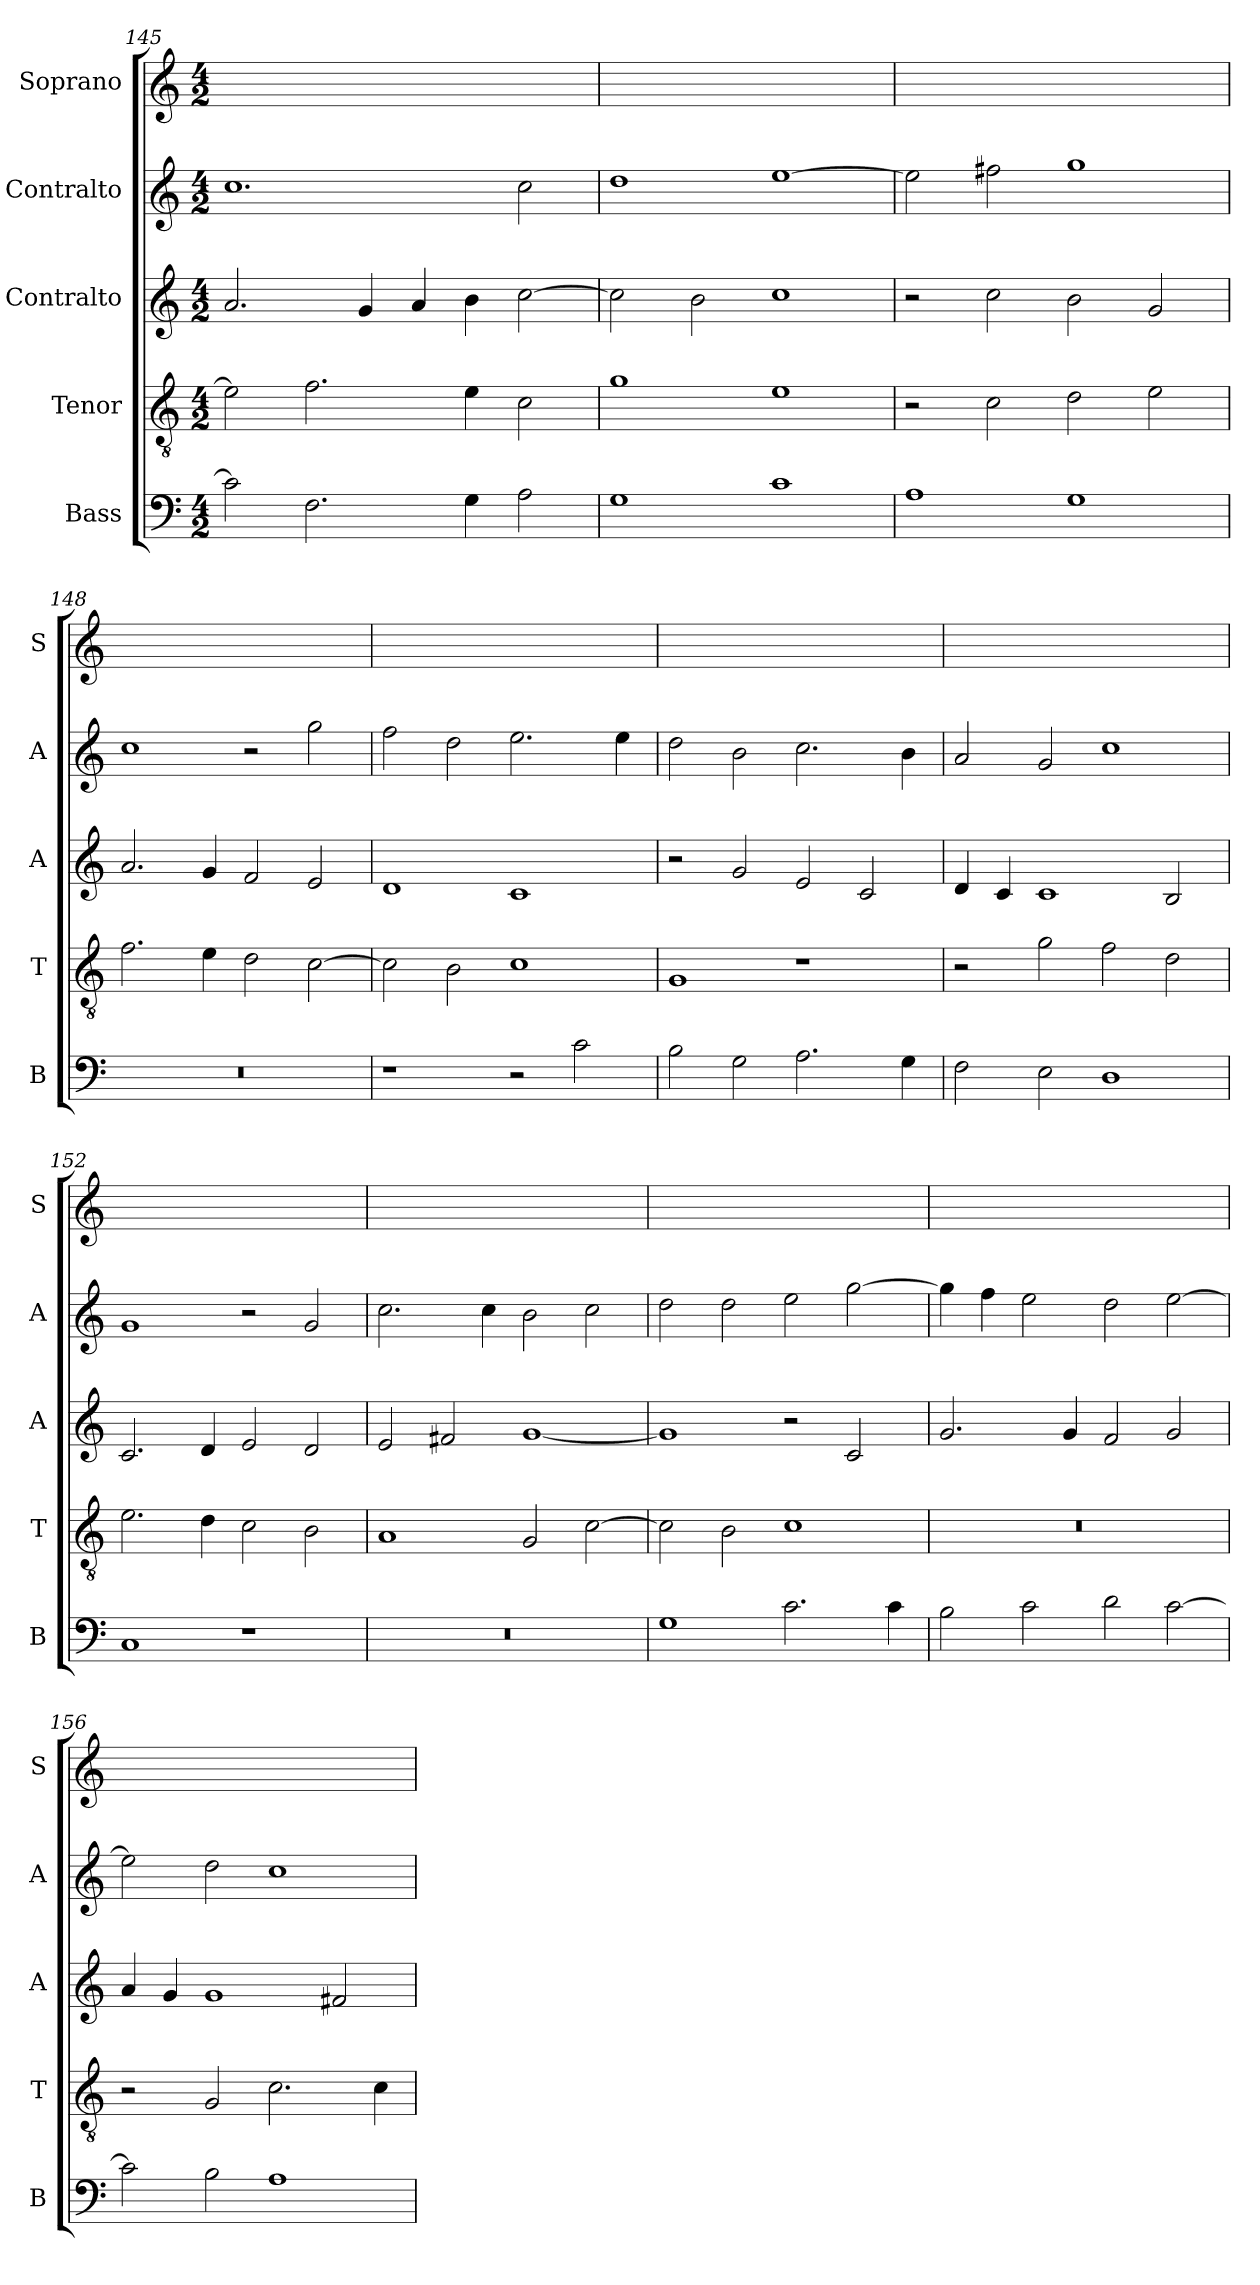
**kern	**kern	**kern	**kern	**kern
*part5	*part4	*part3	*part2	*part1
*staff5	*staff4	*staff3	*staff2	*staff1
*I"Bass	*I"Tenor	*I"Contralto	*I"Contralto	*I"Soprano
*I'B	*I'T	*I'A	*I'A	*I'S
*clefF4	*clefGv2	*clefG2	*clefG2	*clefG2
*k[]	*k[]	*k[]	*k[]	*k[]
*G:mix	*G:mix	*G:mix	*G:mix	*G:mix
*M4/2	*M4/2	*M4/2	*M4/2	*M4/2
=145	=145	=145	=145	=145
2c]	2e]	2.a	1.cc	0ryy
2.F	2.f	.	.	.
.	.	4g	.	.
.	.	4a	.	.
4G	4e	4b	.	.
2A	2c	[2cc	2cc	.
=146	=146	=146	=146	=146
1G	1g	2cc]	1dd	0ryy
.	.	2b	.	.
1c	1e	1cc	[1ee	.
=147	=147	=147	=147	=147
1A	2r	2r	2ee]	0ryy
.	2c	2cc	2ff#X	.
1G	2d	2b	1gg	.
.	2e	2g	.	.
=148	=148	=148	=148	=148
0r	2.f	2.a	1cc	0ryy
.	4e	4g	.	.
.	2d	2f	2r	.
.	[2c	2e	2gg	.
=149	=149	=149	=149	=149
1r	2c]	1d	2ff	0ryy
.	2B	.	2dd	.
2r	1c	1c	2.ee	.
2c	.	.	.	.
.	.	.	4ee	.
=150	=150	=150	=150	=150
2B	1G	2r	2dd	0ryy
2G	.	2g	2b	.
2.A	1r	2e	2.cc	.
.	.	2c	.	.
4G	.	.	4b	.
=151	=151	=151	=151	=151
2F	2r	4d	2a	0ryy
.	.	4c	.	.
2E	2g	1c	2g	.
1D	2f	.	1cc	.
.	2d	2B	.	.
=152	=152	=152	=152	=152
1C	2.e	2.c	1g	0ryy
.	4d	4d	.	.
1r	2c	2e	2r	.
.	2B	2d	2g	.
=153	=153	=153	=153	=153
0r	1A	2e	2.cc	0ryy
.	.	2f#X	.	.
.	.	.	4cc	.
.	2G	[1g	2b	.
.	[2c	.	2cc	.
=154	=154	=154	=154	=154
1G	2c]	1g]	2dd	0ryy
.	2B	.	2dd	.
2.c	1c	2r	2ee	.
.	.	2c	[2gg	.
4c	.	.	.	.
=155	=155	=155	=155	=155
2B	0r	2.g	4gg]	0ryy
.	.	.	4ff	.
2c	.	.	2ee	.
.	.	4g	.	.
2d	.	2f	2dd	.
[2c	.	2g	[2ee	.
=156	=156	=156	=156	=156
2c]	2r	4a	2ee]	0ryy
.	.	4g	.	.
2B	2G	1g	2dd	.
1A	2.c	.	1cc	.
.	.	2f#X	.	.
.	4c	.	.	.
=	=	=	=	=
*-	*-	*-	*-	*-
